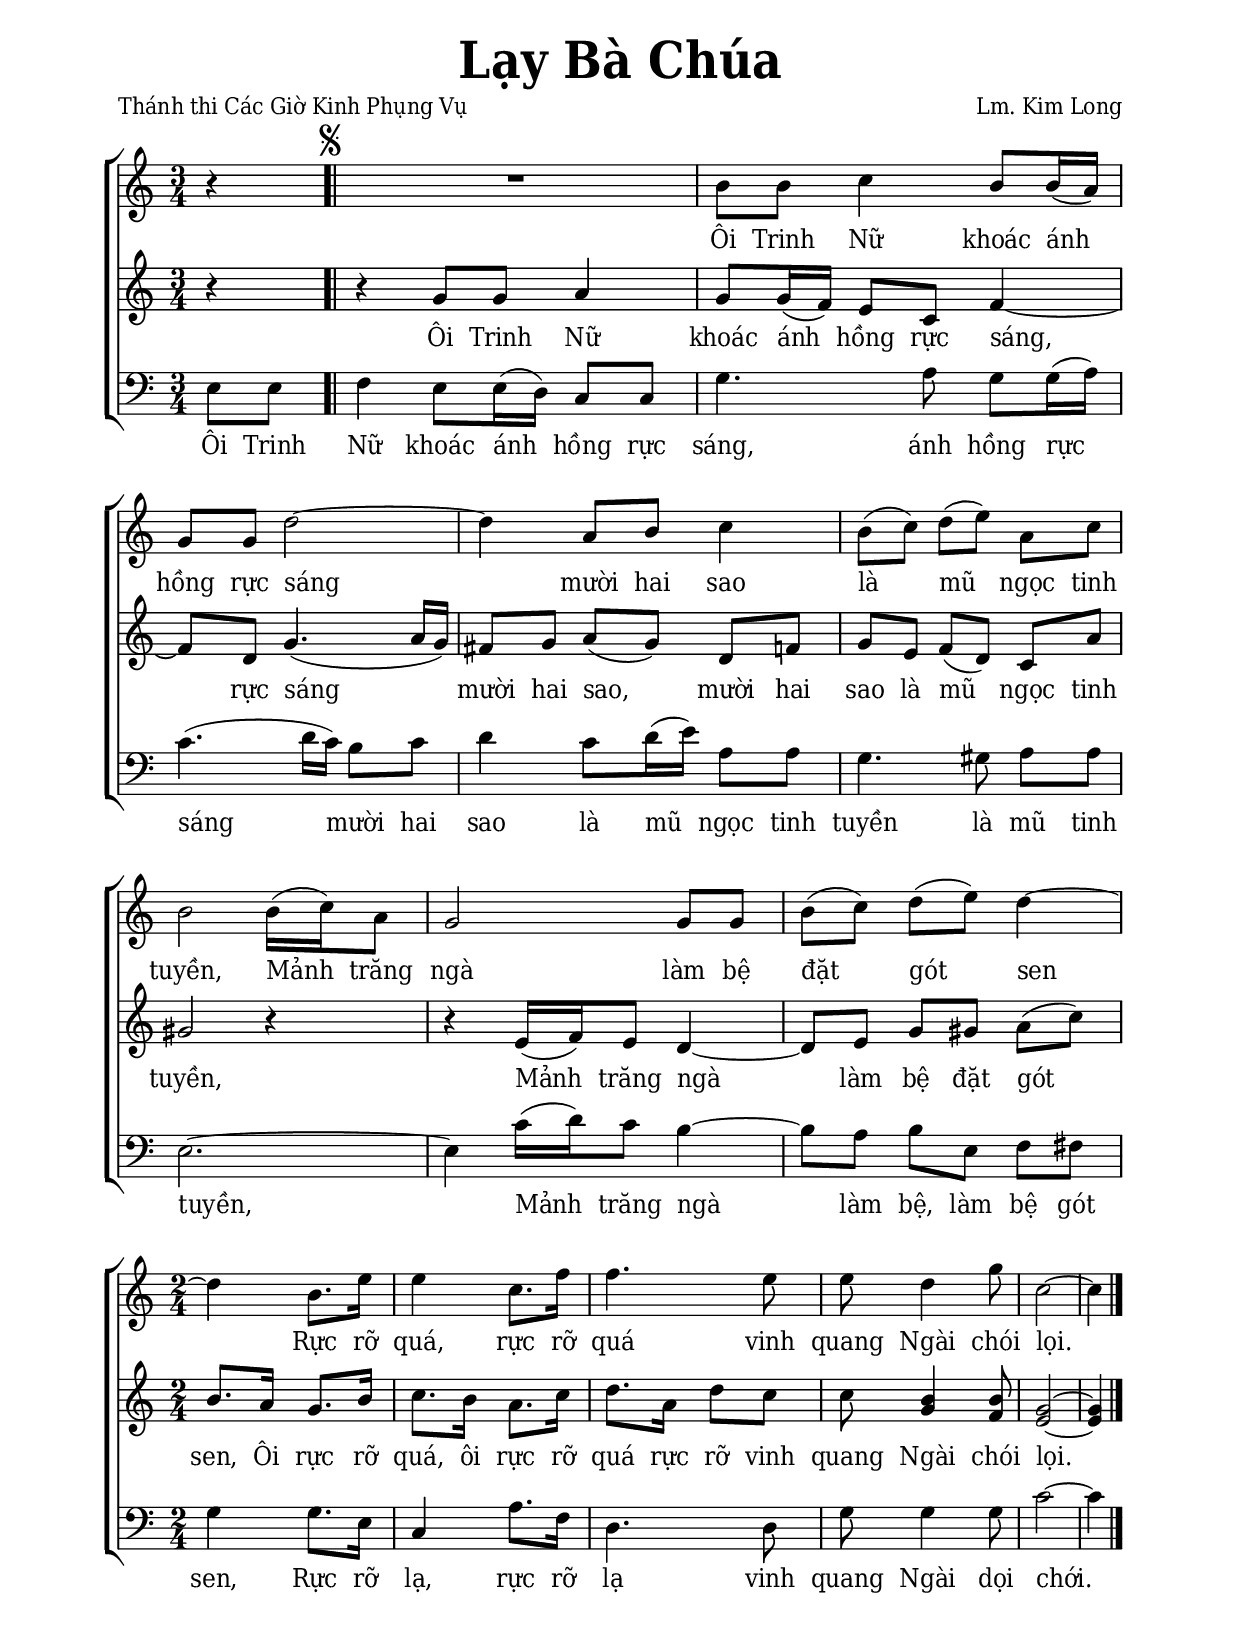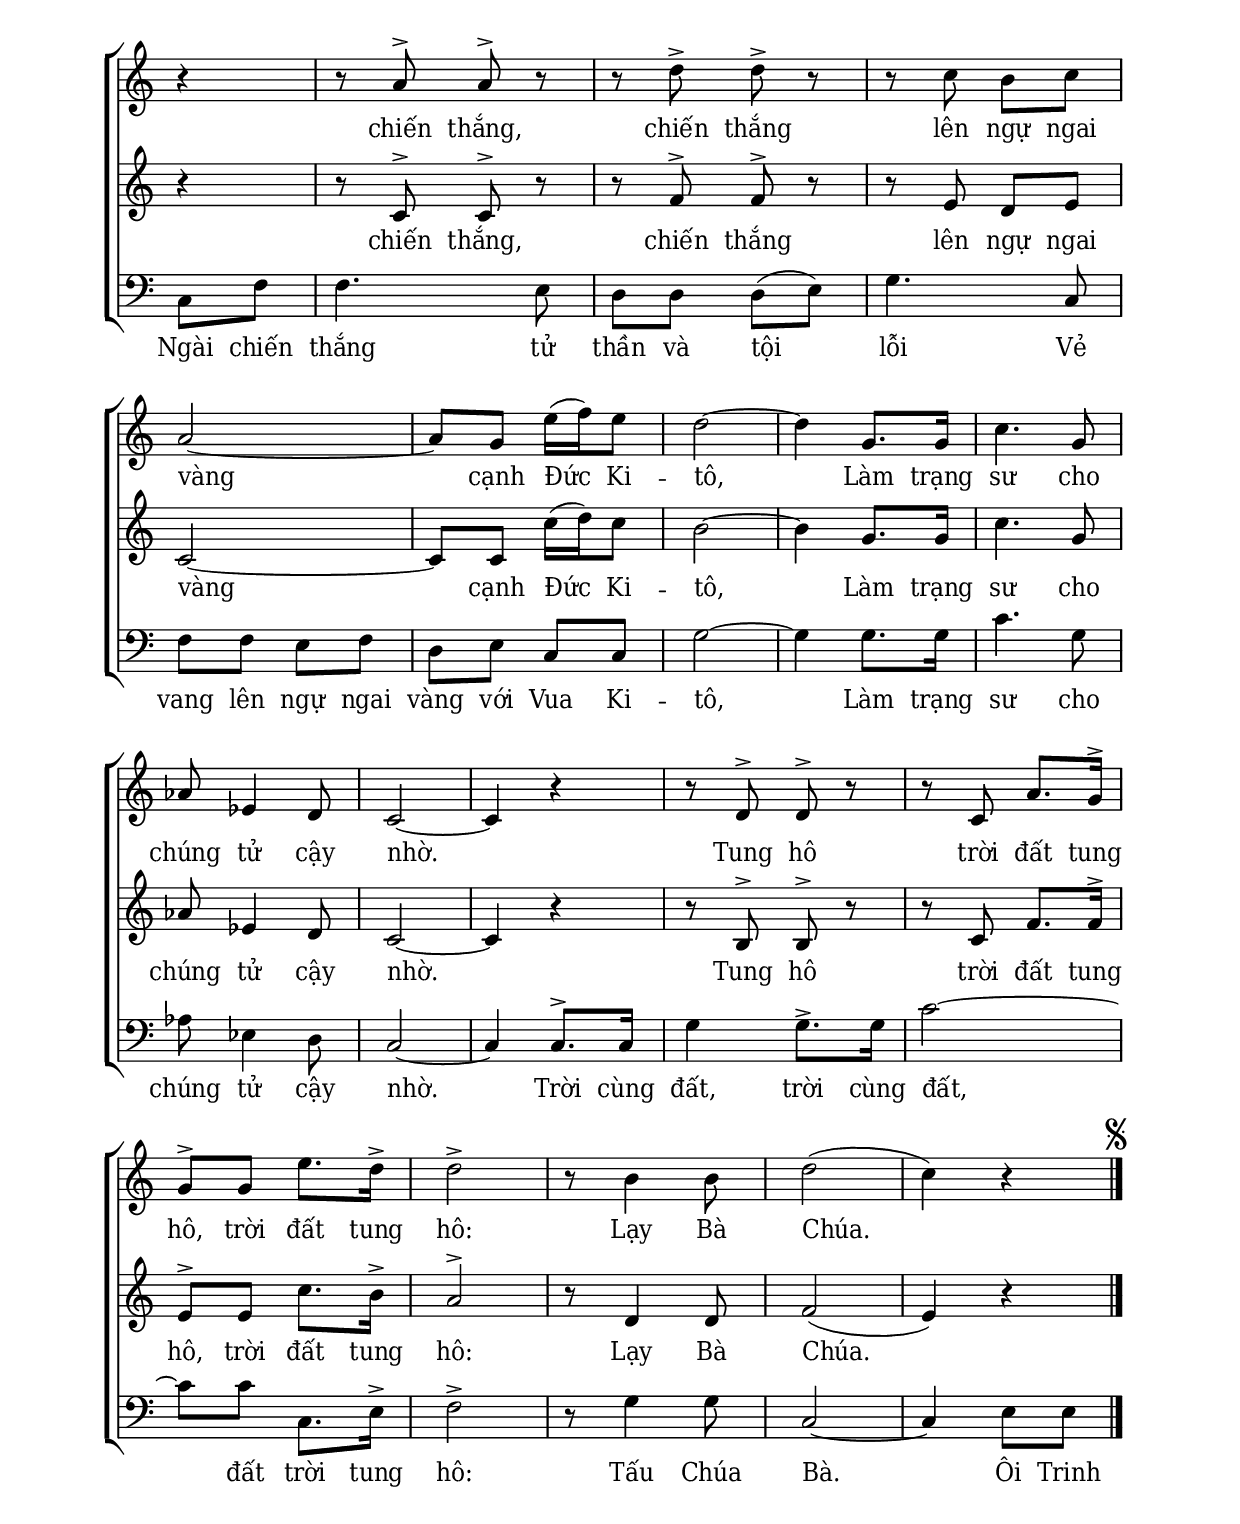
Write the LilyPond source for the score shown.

% Cài đặt chung
\version "2.22.1"
\include "english.ly"

\header {
  title = \markup { \fontsize #3 "Lạy Bà Chúa" }
  poet = "Thánh thi Các Giờ Kinh Phụng Vụ"
  composer = "Lm. Kim Long"
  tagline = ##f
}

% Nhạc
nhacDiepKhucSop = \relative c'' {
  \partial 4 r4
  \once \override Score.RehearsalMark.font-size = #0.1
  \mark \markup { \musicglyph #"scripts.segno" }
  \bar ".|"
  R2.
  b8 b c4 b8 b16 (a) |
  g8 g d'2 ~ |
  d4 a8 b c4 |
  b8 (c) d (e) a, c |
  b2 b16 (c) a8 |
  g2 g8 g |
  b (c) d (e) d4 ~ |
  
  \override Staff.TimeSignature.break-visibility = #end-of-line-invisible
  \time 2/4
  d4 b8. e16 |
  e4 c8. f16 |
  f4. e8 |
  e d4 g8 |
  c,2 ~ |
  c4 \bar "|." \break
  
  r4 |
  r8 a ^> a ^> r |
  r d ^> d ^> r |
  r c b c |
  a2 ~ |
  a8 g e'16 (f) e8 |
  d2 ~ |
  d4 g,8. g16 |
  c4. g8 |
  af ef4 d8 |
  c2 ~ |
  c4 r |
  r8 d ^> d ^> r |
  r c a'8. g16 ^> |
  g8 ^> g e'8. d16 ^> |
  d2 ^> |
  r8 b4 b8 |
  d2 ( |
  c4) r
  \once \override Score.RehearsalMark.font-size = #0.1
  \mark \markup { \musicglyph #"scripts.segno" }
  \bar "|."
}

nhacDiepKhucAlto = \relative c'' {
  r4 |
  r g8 g a4 |
  g8 g16 (f) e8 c f4 ~ |
  f8 d g4. (a16 g) |
  fs8 g a (g) d f! |
  g e f (d) c a' |
  gs2 r4 |
  r e16 (f) e8 d4 ~ |
  d8 e g gs a (c) |
  
  \override Staff.TimeSignature.break-visibility = #end-of-line-invisible
  \time 2/4
  b8. a16 g8. b16 |
  c8. b16 a8. c16 |
  d8. a16 d8 c |
  c <b g>4 <b f>8 |
  <g e>2 ~ |
  <g e>4
  
  r4 |
  r8 c, ^> c ^> r |
  r f ^> f ^> r |
  r e d e |
  c2 ~ |
  c8 c c'16 (d) c8 |
  b2 ~ |
  b4 g8. g16 |
  c4. g8 |
  af ef4 d8 |
  c2 ~ |
  c4 r |
  r8 b ^> b ^> r |
  r c f8. f16 ^> |
  e8 ^> e c'8. b16 ^> |
  a2 ^> |
  r8 d,4 d8 |
  f2 ( |
  e4) r
}

nhacDiepKhucBas = \relative c {
  e8 e |
  f4 e8 e16 (d) c8 c |
  g'4. a8 g g16 (a) |
  c4. ( d16 c) b8 c |
  d4 c8 d16 (e) a,8 a |
  g4. gs8 a a |
  e2. ~ |
  e4 c'16 (d) c8 b4 ~ |
  b8 a b e, f fs |
  
  \override Staff.TimeSignature.break-visibility = #end-of-line-invisible
  \time 2/4
  g4 g8. e16 |
  c4 a'8. f16 |
  d4. d8 |
  g g4 g8 |
  c2 ~ |
  c4
  
  c,8 f |
  f4. e8 |
  d d d (e) |
  g4. c,8 |
  f f e f |
  d e c c |
  g'2 ~ |
  g4 g8. g16 |
  c4. g8 |
  af ef4 d8 |
  c2 ~ |
  c4 c8. ^> c16 |
  g'4 g8. ^> g16 |
  c2 ~ |
  c8 c c,8. e16 ^> |
  f2 ^> |
  r8 g4 g8 |
  c,2 ~ |
  c4 e8 e
}

% Lời
loiDiepKhucSop = \lyricmode {
  Ôi Trinh Nữ khoác ánh hồng rực sáng
  mười hai sao là mũ ngọc tinh tuyền,
  Mảnh trăng ngà làm bệ đặt gót sen
  Rực rỡ quá, rực rỡ quá vinh quang Ngài chói lọi.
  chiến thắng, chiến thắng lên ngự ngai vàng
  cạnh Đức Ki -- tô,
  Làm trạng sư cho chúng tử cậy nhờ.
  Tung hô trời đất tung hô,
  trời đất tung hô: Lạy Bà Chúa.
}

loiDiepKhucAlto = \lyricmode {
  Ôi Trinh Nữ khoác ánh hồng rực sáng,
  rực sáng mười hai sao, mười hai sao
  là mũ ngọc tinh tuyền,
  Mảnh trăng ngà làm bệ đặt gót sen,
  Ôi rực rỡ quá, ôi rực rỡ quá
  rực rỡ vinh quang Ngài chói lọi.
  chiến thắng, chiến thắng lên ngự ngai vàng
  cạnh Đức Ki -- tô,
  Làm trạng sư cho chúng tử cậy nhờ.
  Tung hô trời đất tung hô,
  trời đất tung hô: Lạy Bà Chúa.
}

loiDiepKhucBas = \lyricmode {
  Ôi Trinh Nữ khoác ánh hồng rực sáng,
  ánh hồng rực sáng mười hai sao là mũ ngọc tinh tuyền
  là mũ tinh tuyền,
  Mảnh trăng ngà làm bệ, làm bệ gót sen,
  Rực rỡ lạ, rực rỡ lạ vinh quang Ngài dọi chới.
  Ngài chiến thắng tử thần và tội lỗi
  Vẻ vang lên ngự ngai vàng với Vua Ki -- tô,
  Làm trạng sư cho chúng tử cậy nhờ.
  Trời cùng đất, trời cùng đất,
  đất trời tung hô: Tấu Chúa Bà.
  
  Ôi Trinh
}

% Dàn trang
\paper {
  #(set-paper-size "a4")
  top-margin = 15\mm
  bottom-margin = 15\mm
  left-margin = 20\mm
  right-margin = 20\mm
  indent = #0
  #(define fonts
    (make-pango-font-tree
      "Deja Vu Serif Condensed"
      "Deja Vu Serif Condensed"
      "Deja Vu Serif Condensed"
      (/ 20 20)))
  print-page-number = #f
  %page-count = #1
}

TongNhip = {
  \key c \major \time 3/4
  \set Timing.beamExceptions = #'()
  \set Timing.baseMoment = #(ly:make-moment 1/4)
}

\score {
  \new ChoirStaff <<
    \new Staff <<
      \new Voice = "beSop" {
        \clef treble \TongNhip \nhacDiepKhucSop
      }
      \new Lyrics \lyricsto beSop \loiDiepKhucSop
    >>
    \new Staff <<
      \new Voice = "beAlto" {
        \clef treble \TongNhip \nhacDiepKhucAlto
      }
      \new Lyrics \lyricsto beAlto \loiDiepKhucAlto
    >>
    \new Staff <<
        \clef "bass"
        \new Voice = beBas {
          \TongNhip \nhacDiepKhucBas
        }
      \new Lyrics \lyricsto beBas \loiDiepKhucBas
    >>
  >>
  \layout {
    %\override Lyrics.LyricText.font-size = #+2.2
    \override Lyrics.LyricSpace.minimum-distance = #1.5
    \override Score.BarNumber.break-visibility = ##(#f #f #f)
    \override Score.SpacingSpanner.uniform-stretching = ##t
  }
}
